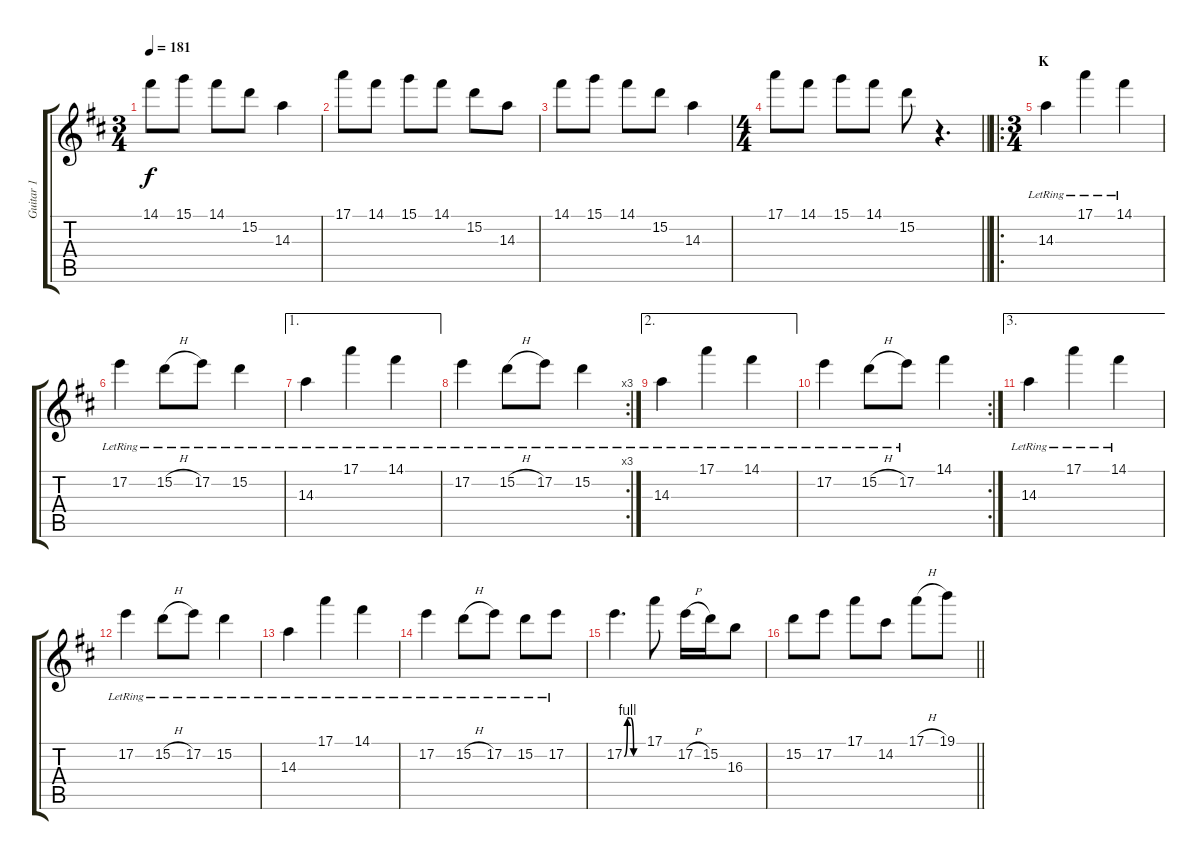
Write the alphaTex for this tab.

\track ("Guitar 1" "Guitar 1") {instrument electricguitarjazz}
\staff {score tabs}
\tuning (E4 B3 G3 D3 A2 E2) {hide}
\ts (3 4)
\tempo 181
\clef g2
\ks d
14.1.8{dy f} 15.1.8 14.1.8 15.2.8 14.3.4 |
17.1.8 14.1.8 15.1.8 14.1.8 15.2.8 14.3.8 |
14.1.8 15.1.8 14.1.8 15.2.8 14.3.4 |
\ts (4 4)
\barLineRight lightlight
17.1.8 14.1.8 15.1.8 14.1.8 15.2.8 r.4{d} |
\ro
\ts (3 4)
\section ("" "K")
14.3{lr}.4 17.1{lr}.4 14.1{lr}.4 |
17.2{lr}.4 15.2{h lr}.8 17.2{lr}.8 15.2{lr}.4 |
\ae 1
14.3{lr}.4 17.1{lr}.4 14.1{lr}.4 |
\rc 3
17.2{lr}.4 15.2{h lr}.8 17.2{lr}.8 15.2{lr}.4 |
\ae 2
14.3{lr}.4 17.1{lr}.4 14.1{lr}.4 |
\rc 2
17.2{lr}.4 15.2{h lr}.8 17.2{lr}.8 14.1.4 |
\ae 3
14.3{lr}.4 17.1{lr}.4 14.1{lr}.4 |
17.2{lr}.4 15.2{h lr}.8 17.2{lr}.8 15.2{lr}.4 |
14.3{lr}.4 17.1{lr}.4 14.1{lr}.4 |
17.2{lr}.4 15.2{h lr}.8 17.2{lr}.8 15.2{lr}.8 17.2{lr}.8 |
17.2{be (custom 0 0 10 4 20 4 30 0 60 0)}.4{d} 17.1.8 17.2{h}.16 15.2.16 16.3.8 |
\barLineRight lightlight
15.2.8 17.2.8 17.1.8 14.2.8 17.1{h}.8 19.1.8
